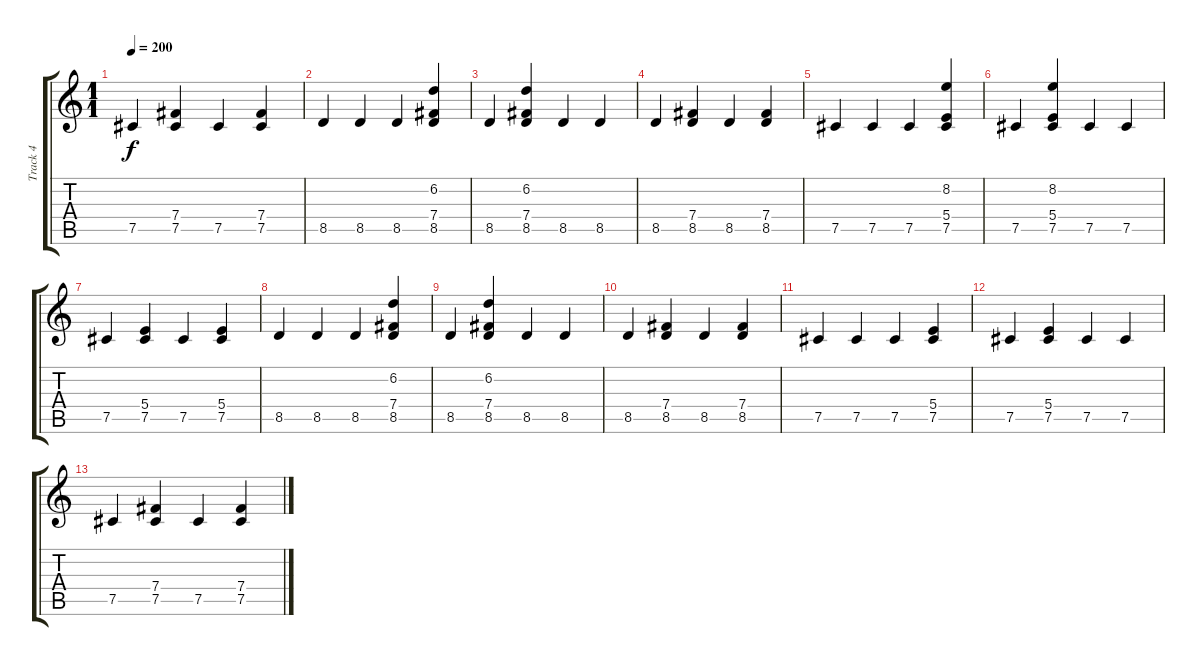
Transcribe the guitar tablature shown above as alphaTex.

\track ("Track 4" "Track 4") {instrument distortionguitar}
\staff {score tabs}
\tuning (Db4 Ab3 E3 B2 Gb2 B1) {hide}
\ts (1 1)
\tempo 200
\clef g2
\ks c
7.5.4{dy f} (7.4 7.5).4 7.5.4 (7.4 7.5).4 |
8.5.4 8.5.4 8.5.4 (6.2 7.4 8.5).4 |
8.5.4 (6.2 7.4 8.5).4 8.5.4 8.5.4 |
8.5.4 (7.4 8.5).4 8.5.4 (7.4 8.5).4 |
7.5.4 7.5.4 7.5.4 (8.2 5.4 7.5).4 |
7.5.4 (8.2 5.4 7.5).4 7.5.4 7.5.4 |
7.5.4 (5.4 7.5).4 7.5.4 (5.4 7.5).4 |
8.5.4 8.5.4 8.5.4 (6.2 7.4 8.5).4 |
8.5.4 (6.2 7.4 8.5).4 8.5.4 8.5.4 |
8.5.4 (7.4 8.5).4 8.5.4 (7.4 8.5).4 |
7.5.4 7.5.4 7.5.4 (5.4 7.5).4 |
7.5.4 (5.4 7.5).4 7.5.4 7.5.4 |
7.5.4 (7.4 7.5).4 7.5.4 (7.4 7.5).4
